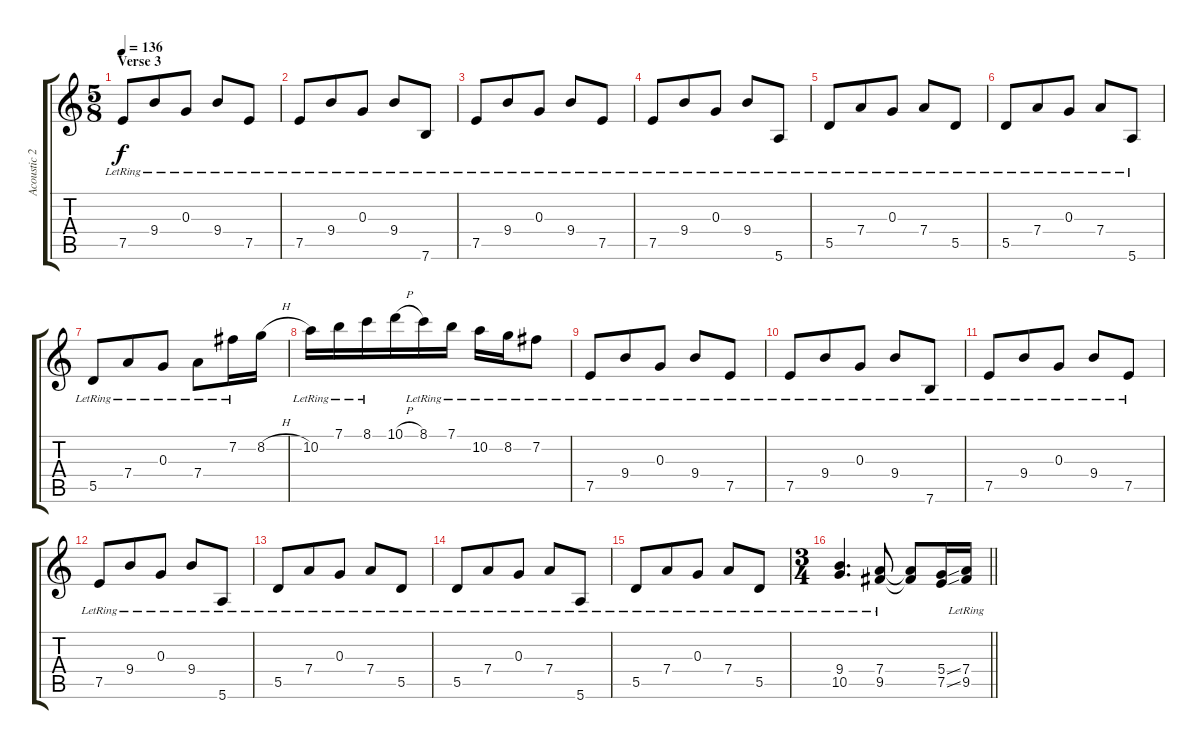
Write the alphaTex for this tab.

\track ("Acoustic 2" "Acoustic 2") {instrument acousticguitarsteel}
\staff {score tabs}
\tuning (E4 B3 G3 D3 A2 E2) {hide}
\ts (5 8)
\section ("" "Verse 3")
\tempo 136
\clef g2
\ks c
7.5{lr}.8{dy f} 9.4{lr}.8 0.3{lr}.8 9.4{lr}.8 7.5{lr}.8 |
7.5{lr}.8 9.4{lr}.8 0.3{lr}.8 9.4{lr}.8 7.6{lr}.8 |
7.5{lr}.8 9.4{lr}.8 0.3{lr}.8 9.4{lr}.8 7.5{lr}.8 |
7.5{lr}.8 9.4{lr}.8 0.3{lr}.8 9.4{lr}.8 5.6{lr}.8 |
5.5{lr}.8 7.4{lr}.8 0.3{lr}.8 7.4{lr}.8 5.5{lr}.8 |
5.5{lr}.8 7.4{lr}.8 0.3{lr}.8 7.4{lr}.8 5.6{lr}.8 |
5.5{lr}.8 7.4{lr}.8 0.3{lr}.8 7.4{lr}.8 7.2{lr}.16 8.2{h}.16 |
10.2{lr}.16 7.1{lr}.16 8.1{lr}.16 10.1{h}.16 8.1{lr}.16 7.1{lr}.16 10.2{lr}.16 8.2{lr}.16 7.2{lr}.8 |
7.5{lr}.8 9.4{lr}.8 0.3{lr}.8 9.4{lr}.8 7.5{lr}.8 |
7.5{lr}.8 9.4{lr}.8 0.3{lr}.8 9.4{lr}.8 7.6{lr}.8 |
7.5{lr}.8 9.4{lr}.8 0.3{lr}.8 9.4{lr}.8 7.5{lr}.8 |
7.5{lr}.8 9.4{lr}.8 0.3{lr}.8 9.4{lr}.8 5.6{lr}.8 |
5.5{lr}.8 7.4{lr}.8 0.3{lr}.8 7.4{lr}.8 5.5{lr}.8 |
5.5{lr}.8 7.4{lr}.8 0.3{lr}.8 7.4{lr}.8 5.6{lr}.8 |
5.5{lr}.8 7.4{lr}.8 0.3{lr}.8 7.4{lr}.8 5.5{lr}.8 |
\ts (3 4)
\barLineRight lightlight
(9.4{lr} 10.5{lr}).4{d} (7.4{lr} 9.5{lr}).8 (7.4{t} 9.5{t}).8 (5.4{ss} 7.5{ss}).16 (7.4{lr} 9.5{lr}).16
